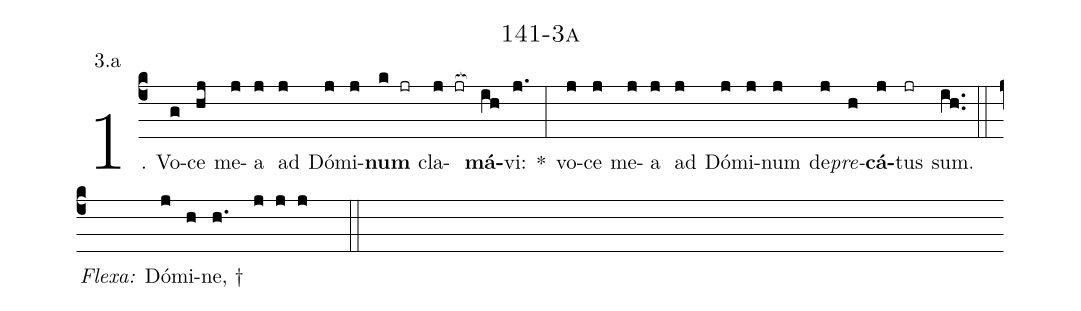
name: 141-3a;
annotation: 3.a;
%%
(c4)1. Vo(g)ce(hj) me(j)a(j) ad(j) Dó(j)mi(j)<b>num</b>(k jr) cla(j jr[ocb:1{])<b>má</b>(ih[ocb:0}])vi:(j.) *(:) vo(j)ce(j) me(j)a(j) ad(j) Dó(j)mi(j)num(j) de(j)<i>pre</i>(h)<b>cá</b>(j)tus(jr) sum.(ih..) (::)
<i>Flexa:</i>(////)  Dó(j)mi(h)ne, †(h.//// j j j  ::)
